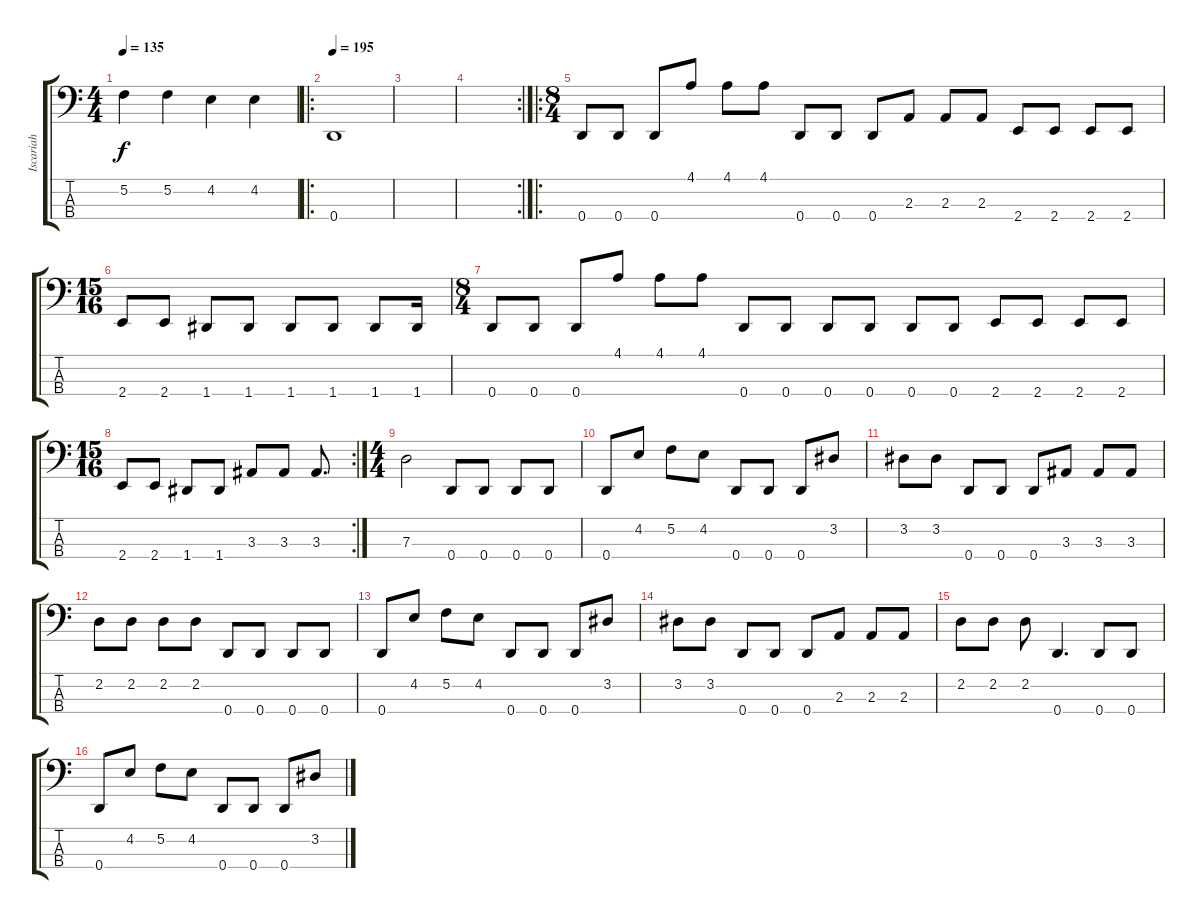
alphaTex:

\track ("Iscariah" "Iscariah") {instrument electricbassfinger}
\staff {score tabs}
\tuning (F2 C2 G1 D1) {hide}
\ts (4 4)
\tempo 135
\clef f4
\ks c
5.2.4{dy f} 5.2.4 4.2.4 4.2.4 |
\ro
\tempo 195
0.4.1 |
|
\rc 2
|
\ro
\ts (8 4)
0.4.8 0.4.8 0.4.8 4.1.8 4.1.8 4.1.8 0.4.8 0.4.8 0.4.8 2.3.8 2.3.8 2.3.8 2.4.8 2.4.8 2.4.8 2.4.8 |
\ts (15 16)
2.4.8 2.4.8 1.4.8 1.4.8 1.4.8 1.4.8 1.4.8 1.4.16 |
\ts (8 4)
0.4.8 0.4.8 0.4.8 4.1.8 4.1.8 4.1.8 0.4.8 0.4.8 0.4.8 0.4.8 0.4.8 0.4.8 2.4.8 2.4.8 2.4.8 2.4.8 |
\rc 2
\ts (15 16)
2.4.8 2.4.8 1.4.8 1.4.8 3.3.8 3.3.8 3.3.8{d} |
\ts (4 4)
7.3.2 0.4.8 0.4.8 0.4.8 0.4.8 |
0.4.8 4.2.8 5.2.8 4.2.8 0.4.8 0.4.8 0.4.8 3.2.8 |
3.2.8 3.2.8 0.4.8 0.4.8 0.4.8 3.3.8 3.3.8 3.3.8 |
2.2.8 2.2.8 2.2.8 2.2.8 0.4.8 0.4.8 0.4.8 0.4.8 |
0.4.8 4.2.8 5.2.8 4.2.8 0.4.8 0.4.8 0.4.8 3.2.8 |
3.2.8 3.2.8 0.4.8 0.4.8 0.4.8 2.3.8 2.3.8 2.3.8 |
2.2.8 2.2.8 2.2.8 0.4.4{d} 0.4.8 0.4.8 |
0.4.8 4.2.8 5.2.8 4.2.8 0.4.8 0.4.8 0.4.8 3.2.8
